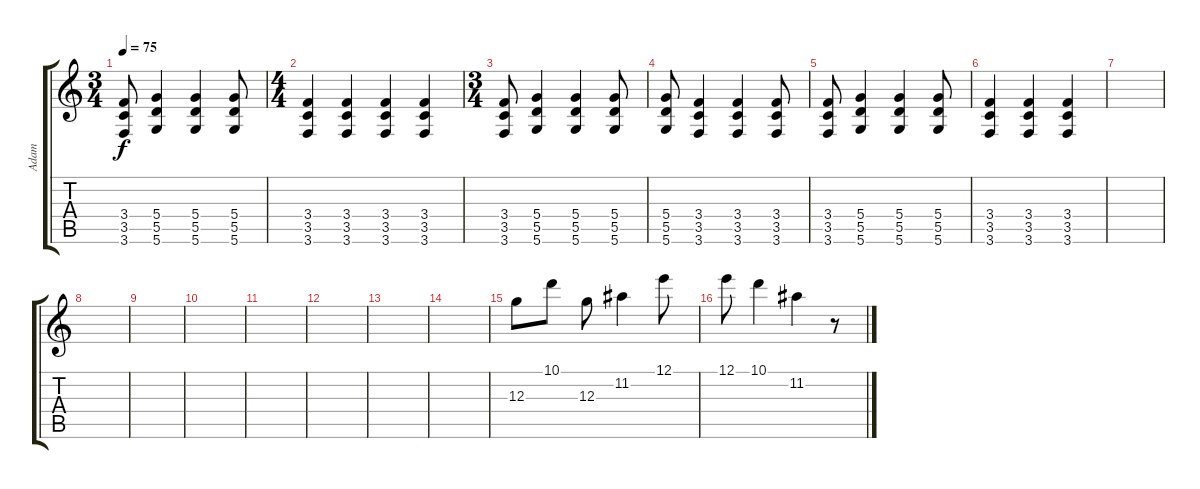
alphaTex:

\track ("Adam" "Adam") {instrument distortionguitar}
\staff {score tabs}
\tuning (E4 B3 G3 D3 A2 D2) {hide}
\ts (3 4)
\tempo 75
\clef g2
\ks c
(3.4 3.5 3.6).8{dy f} (5.4 5.5 5.6).4 (5.4 5.5 5.6).4 (5.4 5.5 5.6).8 |
\ts (4 4)
(3.4 3.5 3.6).4 (3.4 3.5 3.6).4 (3.4 3.5 3.6).4 (3.4 3.5 3.6).4 |
\ts (3 4)
(3.4 3.5 3.6).8 (5.4 5.5 5.6).4 (5.4 5.5 5.6).4 (5.4 5.5 5.6).8 |
(5.4 5.5 5.6).8 (3.4 3.5 3.6).4 (3.4 3.5 3.6).4 (3.4 3.5 3.6).8 |
(3.4 3.5 3.6).8 (5.4 5.5 5.6).4 (5.4 5.5 5.6).4 (5.4 5.5 5.6).8 |
(3.4 3.5 3.6).4 (3.4 3.5 3.6).4 (3.4 3.5 3.6).4 |
|
|
|
|
|
|
|
|
12.3.8{instrument electricguitarjazz} 10.1.8 12.3.8 11.2.4 12.1.8 |
12.1.8 10.1.4 11.2.4 r.8
